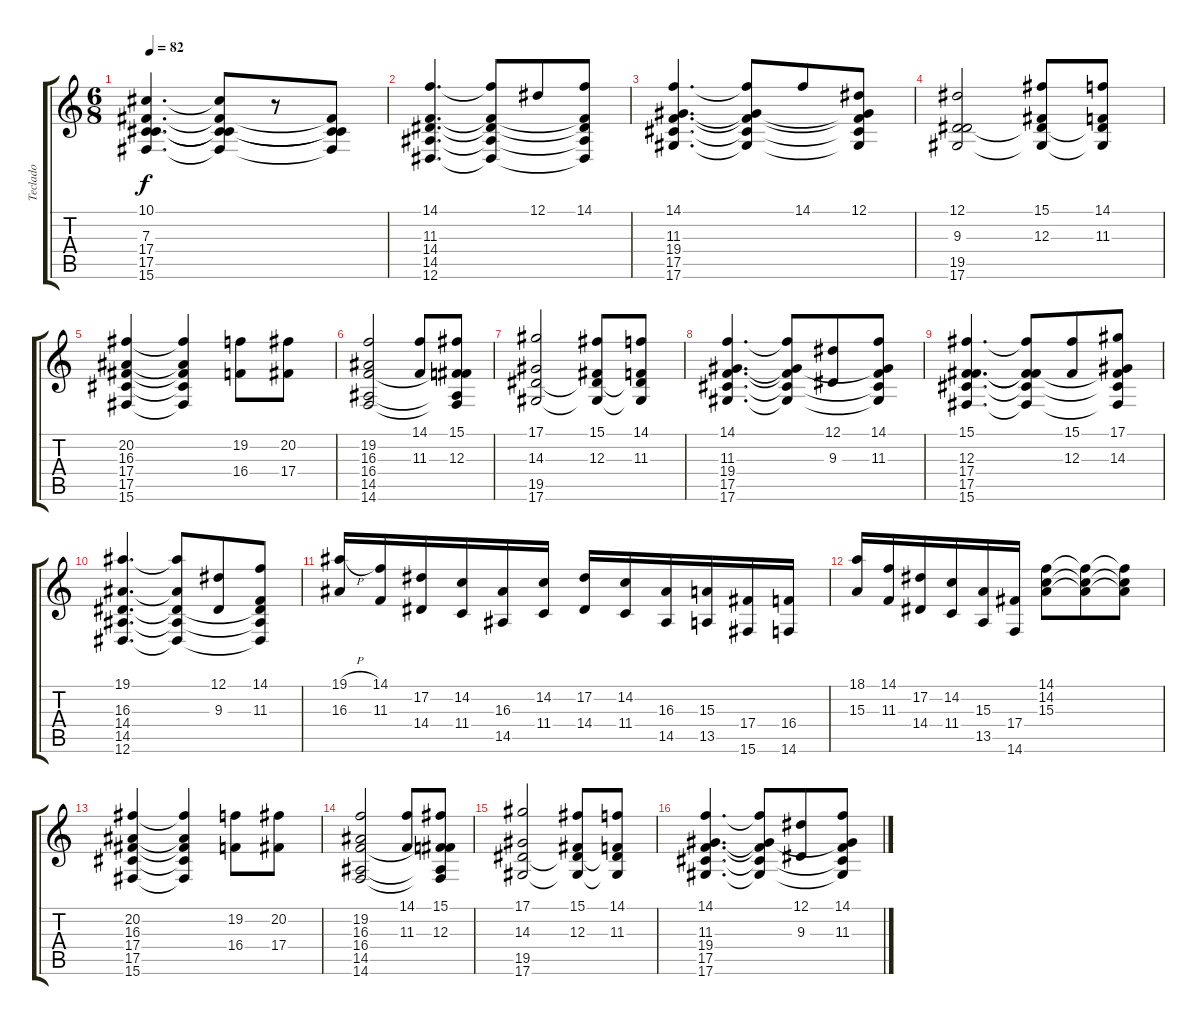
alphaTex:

\track ("Teclado" "Teclado") {instrument stringensemble1}
\staff {score tabs}
\tuning (Eb4 Bb3 Gb3 Db3 Ab2 Eb2) {hide}
\ts (6 8)
\tempo 82
\clef g2
\ks c
(10.1 7.3 17.4 17.5 15.6).4{d dy f} (10.1{t} 7.3{t} 17.4{t} 17.5{t} 15.6{t}).8 r.8 (7.3{t} 17.4{t} 17.5{t} 15.6{t}).8 |
(14.1 11.3 14.4 14.5 12.6).4{d} (14.1{t} 11.3{t} 14.4{t} 14.5{t} 12.6{t}).8 12.1.8 (14.1 11.3{t} 14.4{t} 14.5{t} 12.6{t}).8 |
(14.1 11.3 19.4 17.5 17.6).4{d} (14.1{t} 11.3{t} 19.4{t} 17.5{t} 17.6{t}).8 14.1.8 (12.1 11.3{t} 19.4{t} 17.5{t} 17.6{t}).8 |
(12.1 9.3 19.5 17.6).2 (15.1 12.3 19.5{t} 17.6{t}).8 (14.1 11.3 19.5{t} 17.6{t}).8 |
(20.2 16.3 17.4 17.5 15.6).4 (20.2{t} 16.3{t} 17.4{t} 17.5{t} 15.6{t}).4 (19.2 16.4).8 (20.2 17.4).8 |
(19.2 16.3 16.4 14.5 14.6).2 (14.1 11.3).8 (15.1 12.3 16.4{t} 14.5{t} 14.6{t}).8 |
(17.1 14.3 19.5 17.6).2 (15.1 12.3 19.5{t} 17.6{t}).8 (14.1 11.3 19.5{t} 17.6{t}).8 |
(14.1 11.3 19.4 17.5 17.6).4{d} (14.1{t} 11.3{t} 19.4{t} 17.5{t} 17.6{t}).8 (12.1 9.3).8 (14.1 11.3 19.4{t} 17.5{t} 17.6{t}).8 |
(15.1 12.3 17.4 17.5 15.6).4{d} (15.1{t} 12.3{t} 17.4{t} 17.5{t} 15.6{t}).8 (15.1 12.3).8 (17.1 14.3 17.4{t} 17.5{t} 15.6{t}).8 |
(19.1 16.3 14.4 14.5 12.6).4{d} (19.1{t} 16.3{t} 14.4{t} 14.5{t} 12.6{t}).8 (12.1 9.3).8 (14.1 11.3 14.4{t} 14.5{t} 12.6{t}).8 |
(19.1{h} 16.3).16 (14.1 11.3).16 (17.2 14.4).16 (14.2 11.4).16 (16.3 14.5).16 (14.2 11.4).16 (17.2 14.4).16 (14.2 11.4).16 (16.3 14.5).16 (15.3 13.5).16 (17.4 15.6).16 (16.4 14.6).16 |
(18.1 15.3).16 (14.1 11.3).16 (17.2 14.4).16 (14.2 11.4).16 (15.3 13.5).16 (17.4 14.6).16 (14.1 14.2 15.3).8 (14.1{t} 14.2{t} 15.3{t}).8 (14.1{t} 14.2{t} 15.3{t}).8 |
(20.2 16.3 17.4 17.5 15.6).4 (20.2{t} 16.3{t} 17.4{t} 17.5{t} 15.6{t}).4 (19.2 16.4).8 (20.2 17.4).8 |
(19.2 16.3 16.4 14.5 14.6).2 (14.1 11.3).8 (15.1 12.3 16.4{t} 14.5{t} 14.6{t}).8 |
(17.1 14.3 19.5 17.6).2 (15.1 12.3 19.5{t} 17.6{t}).8 (14.1 11.3 19.5{t} 17.6{t}).8 |
(14.1 11.3 19.4 17.5 17.6).4{d} (14.1{t} 11.3{t} 19.4{t} 17.5{t} 17.6{t}).8 (12.1 9.3).8 (14.1 11.3 19.4{t} 17.5{t} 17.6{t}).8
